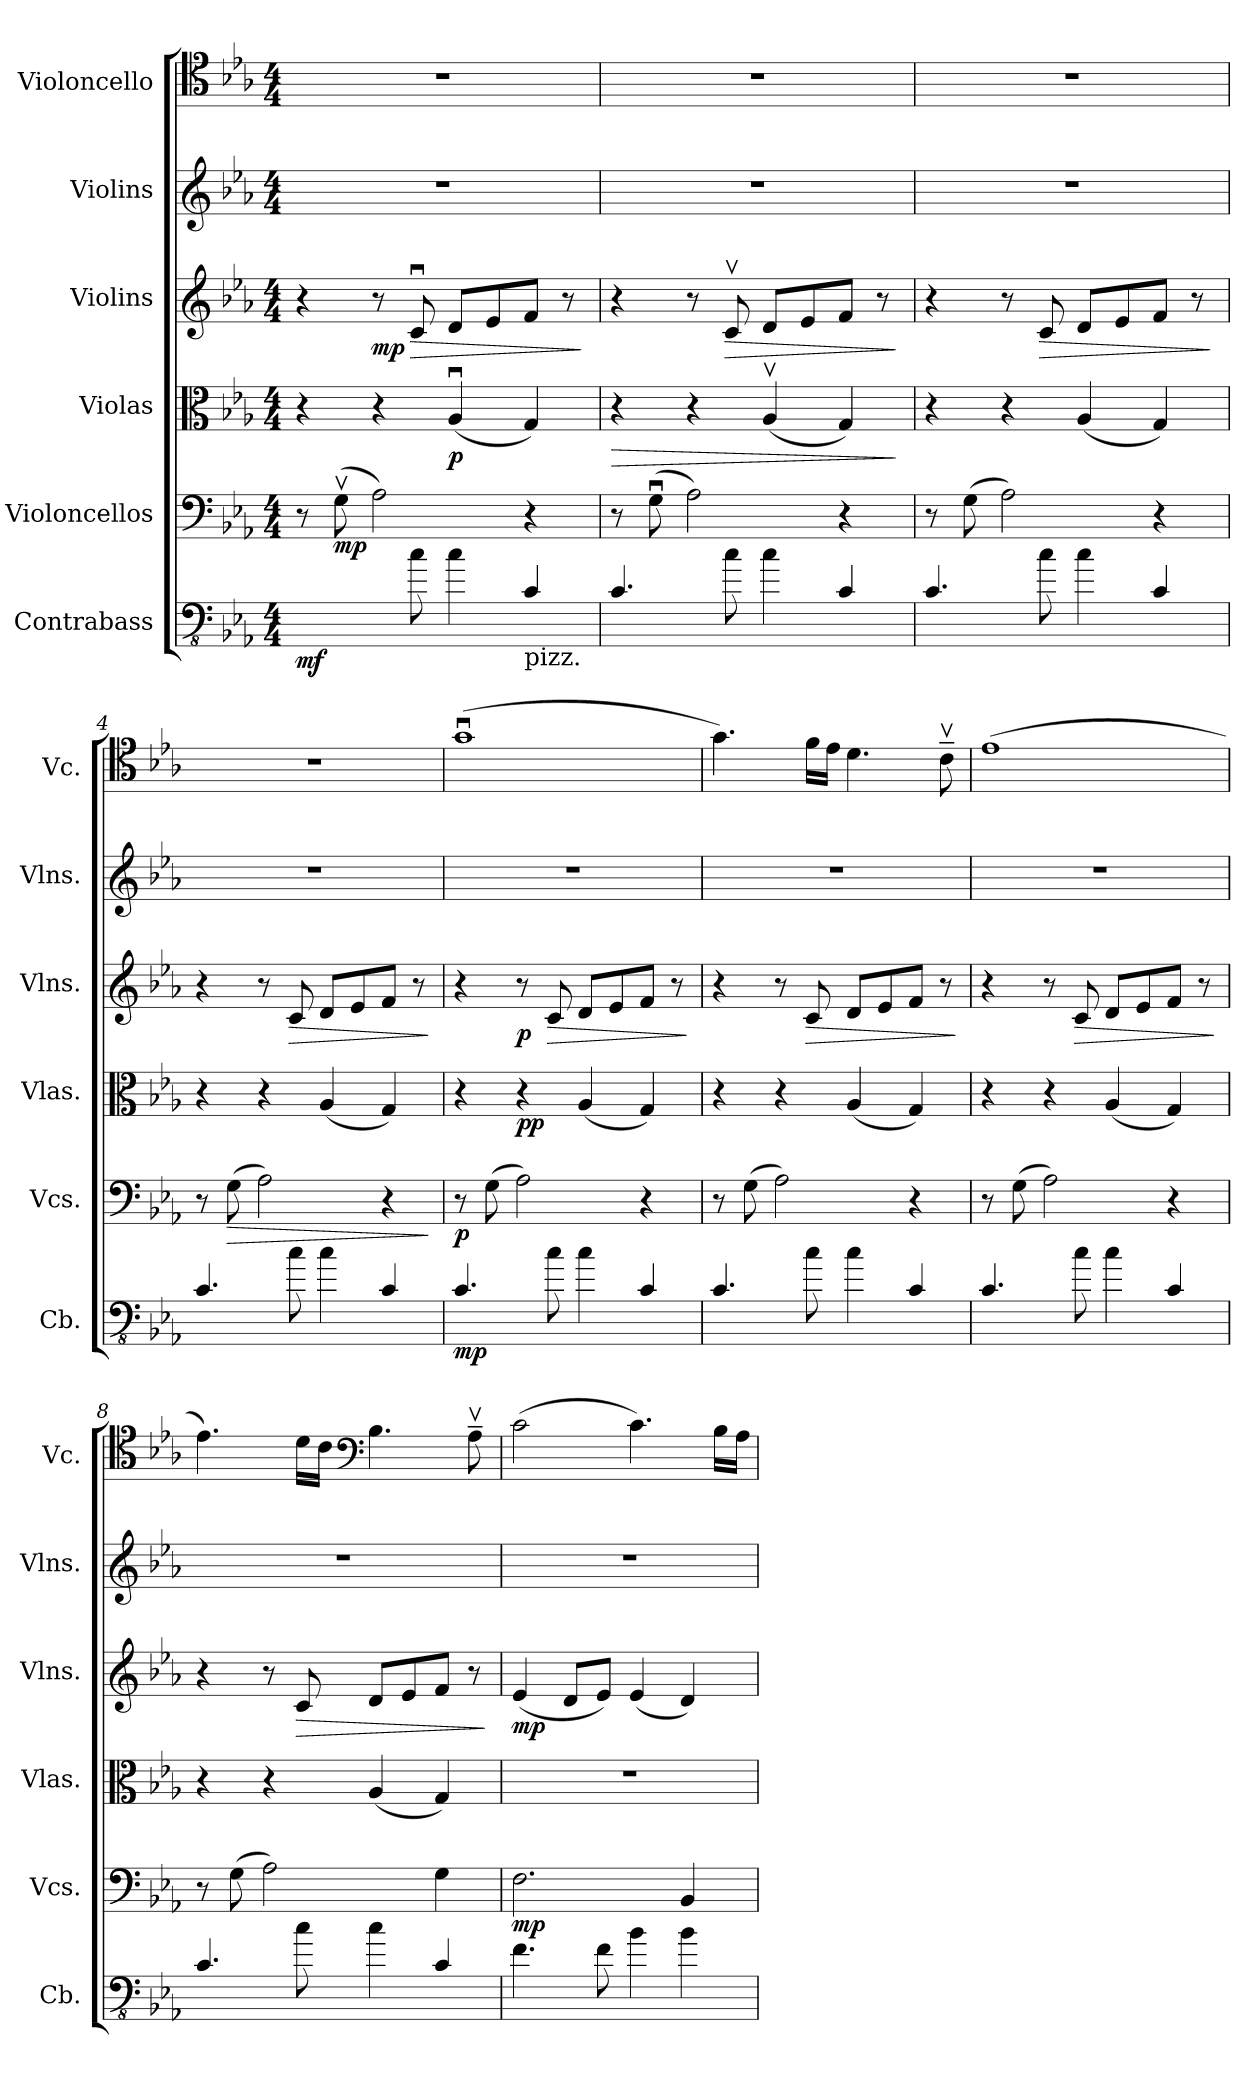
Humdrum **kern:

**kern	**dynam	**kern	**dynam	**kern	**dynam	**kern	**dynam	**kern	**kern
*part6	*part6	*part5	*part5	*part4	*part4	*part3	*part3	*part2	*part1
*staff6	*staff6	*staff5	*staff5	*staff4	*staff4	*staff3	*staff3	*staff2	*staff1
*I"Contrabass	*	*I"Violoncellos	*	*I"Violas	*	*I"Violins	*	*I"Violins	*I"Violoncello
*I'Cb.	*	*I'Vcs.	*	*I'Vlas.	*	*I'Vlns.	*	*I'Vlns.	*I'Vc.
*clefFv4	*	*clefF4	*	*clefC3	*	*clefG2	*	*clefG2	*clefC4
*ITrd7c12	*	*	*	*	*	*	*	*	*
*k[b-e-a-]	*	*k[b-e-a-]	*	*k[b-e-a-]	*	*k[b-e-a-]	*	*k[b-e-a-]	*k[b-e-a-]
*M4/4	*	*M4/4	*	*M4/4	*	*M4/4	*	*M4/4	*M4/4
=1	=1	=1	=1	=1	=1	=1	=1	=1	=1
!	!LO:DY:b	!	!	!	!	!	!	!	!
4.CC/yy	mf	8r	.	4r	.	4r	.	1r	1r
!	!	!	!LO:DY:b	!	!	!	!	!	!
.	.	(8Gv\	mp	.	.	.	.	.	.
!	!	!	!	!	!	!	!LO:DY:b	!	!
.	.	2A-\)	.	4r	.	8r	mp	.	.
!	!	!	!	!	!	!	!LO:HP:b	!	!
8C\	.	.	.	.	.	8cu/	>	.	.
!	!	!	!	!	!LO:DY:b	!	!	!	!
4C\	.	.	.	(4A-u/	p	8d/L	.	.	.
.	.	.	.	.	.	8e-/	.	.	.
!LO:TX:b:t=pizz.	!	!	!	!	!	!	!	!	!
4CC/	.	4r	.	4G/)	.	8f/J	.	.	.
.	.	.	.	.	.	8r	.	.	.
.	.	.	.	.	.	.	]	.	.
=2	=2	=2	=2	=2	=2	=2	=2	=2	=2
!	!	!	!	!	!LO:HP:b	!	!	!	!
4.CC/	.	8r	.	4r	>	4r	.	1r	1r
.	.	(8Gu\	.	.	.	.	.	.	.
.	.	2A-\)	.	4r	.	8r	.	.	.
!	!	!	!	!	!	!	!LO:HP:b	!	!
8C\	.	.	.	.	.	8cv/	>	.	.
4C\	.	.	.	(4A-v/	.	8d/L	.	.	.
.	.	.	.	.	.	8e-/	.	.	.
4CC/	.	4r	.	4G/)	.	8f/J	.	.	.
.	.	.	.	.	.	8r	.	.	.
.	.	.	.	.	]	.	]	.	.
=3	=3	=3	=3	=3	=3	=3	=3	=3	=3
4.CC/	.	8r	.	4r	.	4r	.	1r	1r
.	.	(8G\	.	.	.	.	.	.	.
.	.	2A-\)	.	4r	.	8r	.	.	.
!	!	!	!	!	!	!	!LO:HP:b	!	!
8C\	.	.	.	.	.	8c/	>	.	.
4C\	.	.	.	(4A-/	.	8d/L	.	.	.
.	.	.	.	.	.	8e-/	.	.	.
4CC/	.	4r	.	4G/)	.	8f/J	.	.	.
.	.	.	.	.	.	8r	.	.	.
.	.	.	.	.	.	.	]	.	.
=4	=4	=4	=4	=4	=4	=4	=4	=4	=4
4.CC/	.	8r	.	4r	.	4r	.	1r	1r
!	!	!	!LO:HP:b	!	!	!	!	!	!
.	.	(8G\	>	.	.	.	.	.	.
.	.	2A-\)	.	4r	.	8r	.	.	.
!	!	!	!	!	!	!	!LO:HP:b	!	!
8C\	.	.	.	.	.	8c/	>	.	.
4C\	.	.	.	(4A-/	.	8d/L	.	.	.
.	.	.	.	.	.	8e-/	.	.	.
4CC/	.	4r	.	4G/)	.	8f/J	.	.	.
.	.	.	.	.	.	8r	.	.	.
.	.	.	]	.	.	.	]	.	.
!!LO:LB:g=z
=5	=5	=5	=5	=5	=5	=5	=5	=5	=5
!	!LO:DY:b	!	!LO:DY:b	!	!	!	!	!	!
4.CC/	mp	8r	p	4r	.	4r	.	1r	(1gu
.	.	(8G\	.	.	.	.	.	.	.
!	!	!	!	!	!LO:DY:b	!	!LO:DY:b	!	!
.	.	2A-\)	.	4r	pp	8r	p	.	.
!	!	!	!	!	!	!	!LO:HP:b	!	!
8C\	.	.	.	.	.	8c/	>	.	.
4C\	.	.	.	(4A-/	.	8d/L	.	.	.
.	.	.	.	.	.	8e-/	.	.	.
4CC/	.	4r	.	4G/)	.	8f/J	.	.	.
.	.	.	.	.	.	8r	.	.	.
.	.	.	.	.	.	.	]	.	.
=6	=6	=6	=6	=6	=6	=6	=6	=6	=6
4.CC/	.	8r	.	4r	.	4r	.	1r	4.g\)
.	.	(8G\	.	.	.	.	.	.	.
.	.	2A-\)	.	4r	.	8r	.	.	.
!	!	!	!	!	!	!	!LO:HP:b	!	!
8C\	.	.	.	.	.	8c/	>	.	16f\LL
.	.	.	.	.	.	.	.	.	16e-\JJ
4C\	.	.	.	(4A-/	.	8d/L	.	.	4.d\
.	.	.	.	.	.	8e-/	.	.	.
4CC/	.	4r	.	4G/)	.	8f/J	.	.	.
.	.	.	.	.	.	8r	.	.	8cv~\
.	.	.	.	.	.	.	]	.	.
=7	=7	=7	=7	=7	=7	=7	=7	=7	=7
4.CC/	.	8r	.	4r	.	4r	.	1r	(1e-
.	.	(8G\	.	.	.	.	.	.	.
.	.	2A-\)	.	4r	.	8r	.	.	.
!	!	!	!	!	!	!	!LO:HP:b	!	!
8C\	.	.	.	.	.	8c/	>	.	.
4C\	.	.	.	(4A-/	.	8d/L	.	.	.
.	.	.	.	.	.	8e-/	.	.	.
4CC/	.	4r	.	4G/)	.	8f/J	.	.	.
.	.	.	.	.	.	8r	.	.	.
.	.	.	.	.	.	.	]	.	.
=8	=8	=8	=8	=8	=8	=8	=8	=8	=8
4.CC/	.	8r	.	4r	.	4r	.	1r	4.e-\)
.	.	(8G\	.	.	.	.	.	.	.
.	.	2A-\)	.	4r	.	8r	.	.	.
!	!	!	!	!	!	!	!LO:HP:b	!	!
8C\	.	.	.	.	.	8c/	>	.	16d\LL
.	.	.	.	.	.	.	.	.	16c\JJ
*	*	*	*	*	*	*	*	*	*clefF4
4C\	.	.	.	(4A-/	.	8d/L	.	.	4.B-\
.	.	.	.	.	.	8e-/	.	.	.
4CC/	.	4G\	.	4G/)	.	8f/J	.	.	.
.	.	.	.	.	.	8r	.	.	8A-v~\
.	.	.	.	.	.	.	]	.	.
=9	=9	=9	=9	=9	=9	=9	=9	=9	=9
!	!	!	!LO:DY:b	!	!	!	!LO:DY:b	!	!
4.FF\	.	2.F\	mp	1r	.	(4e-/	mp	1r	(2c\
.	.	.	.	.	.	8d/L	.	.	.
8FF\	.	.	.	.	.	8e-/J)	.	.	.
4BB-\	.	.	.	.	.	(4e-/	.	.	4.c\)
4BB-\	.	4BB-/	.	.	.	4d/)	.	.	.
.	.	.	.	.	.	.	.	.	16B-\LL
.	.	.	.	.	.	.	.	.	16A-\JJ
=	=	=	=	=	=	=	=	=	=
*-	*-	*-	*-	*-	*-	*-	*-	*-	*-
